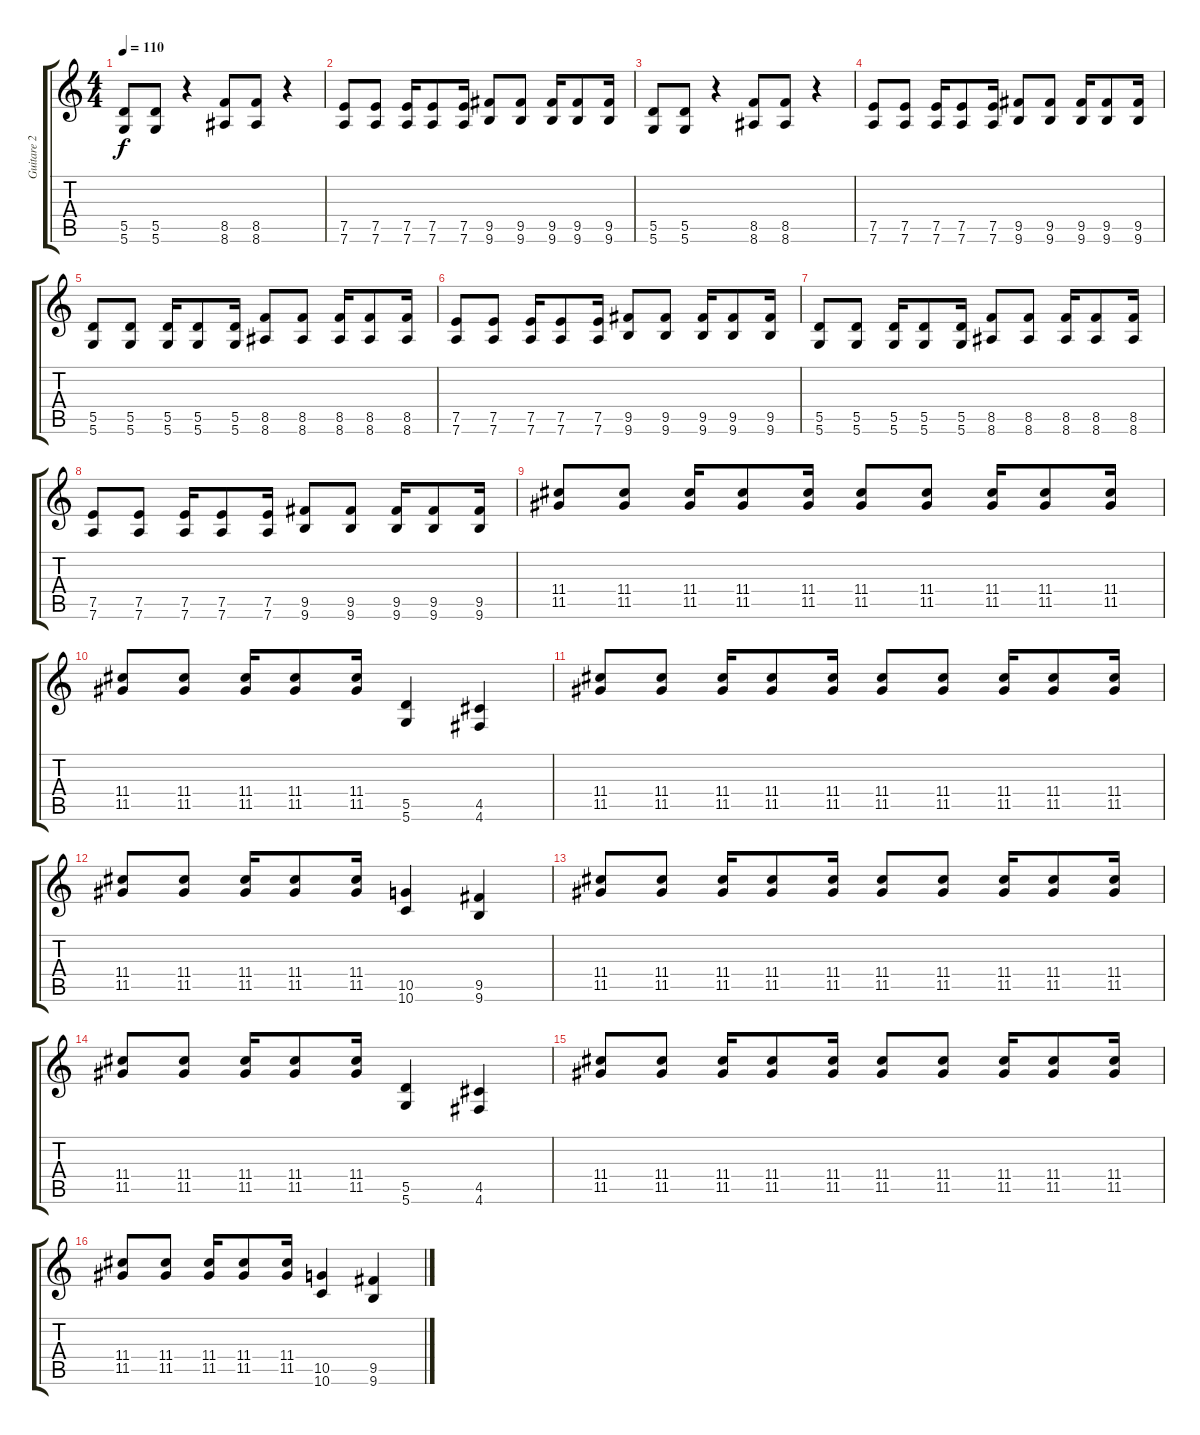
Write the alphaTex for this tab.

\track ("Guitare 2" "Guitare 2") {instrument distortionguitar}
\staff {score tabs}
\tuning (E4 B3 G3 D3 A2 D2) {hide}
\ts (4 4)
\tempo 110
\clef g2
\ks c
(5.5 5.6).8{dy f} (5.5 5.6).8 r.4 (8.5 8.6).8 (8.5 8.6).8 r.4 |
(7.5 7.6).8 (7.5 7.6).8 (7.5 7.6).16 (7.5 7.6).8 (7.5 7.6).16 (9.5 9.6).8 (9.5 9.6).8 (9.5 9.6).16 (9.5 9.6).8 (9.5 9.6).16 |
(5.5 5.6).8 (5.5 5.6).8 r.4 (8.5 8.6).8 (8.5 8.6).8 r.4 |
(7.5 7.6).8 (7.5 7.6).8 (7.5 7.6).16 (7.5 7.6).8 (7.5 7.6).16 (9.5 9.6).8 (9.5 9.6).8 (9.5 9.6).16 (9.5 9.6).8 (9.5 9.6).16 |
(5.5 5.6).8 (5.5 5.6).8 (5.5 5.6).16 (5.5 5.6).8 (5.5 5.6).16 (8.5 8.6).8 (8.5 8.6).8 (8.5 8.6).16 (8.5 8.6).8 (8.5 8.6).16 |
(7.5 7.6).8 (7.5 7.6).8 (7.5 7.6).16 (7.5 7.6).8 (7.5 7.6).16 (9.5 9.6).8 (9.5 9.6).8 (9.5 9.6).16 (9.5 9.6).8 (9.5 9.6).16 |
(5.5 5.6).8 (5.5 5.6).8 (5.5 5.6).16 (5.5 5.6).8 (5.5 5.6).16 (8.5 8.6).8 (8.5 8.6).8 (8.5 8.6).16 (8.5 8.6).8 (8.5 8.6).16 |
(7.5 7.6).8 (7.5 7.6).8 (7.5 7.6).16 (7.5 7.6).8 (7.5 7.6).16 (9.5 9.6).8 (9.5 9.6).8 (9.5 9.6).16 (9.5 9.6).8 (9.5 9.6).16 |
(11.4 11.5).8 (11.4 11.5).8 (11.4 11.5).16 (11.4 11.5).8 (11.4 11.5).16 (11.4 11.5).8 (11.4 11.5).8 (11.4 11.5).16 (11.4 11.5).8 (11.4 11.5).16 |
(11.4 11.5).8 (11.4 11.5).8 (11.4 11.5).16 (11.4 11.5).8 (11.4 11.5).16 (5.5 5.6).4 (4.5 4.6).4 |
(11.4 11.5).8 (11.4 11.5).8 (11.4 11.5).16 (11.4 11.5).8 (11.4 11.5).16 (11.4 11.5).8 (11.4 11.5).8 (11.4 11.5).16 (11.4 11.5).8 (11.4 11.5).16 |
(11.4 11.5).8 (11.4 11.5).8 (11.4 11.5).16 (11.4 11.5).8 (11.4 11.5).16 (10.5 10.6).4 (9.5 9.6).4 |
(11.4 11.5).8 (11.4 11.5).8 (11.4 11.5).16 (11.4 11.5).8 (11.4 11.5).16 (11.4 11.5).8 (11.4 11.5).8 (11.4 11.5).16 (11.4 11.5).8 (11.4 11.5).16 |
(11.4 11.5).8 (11.4 11.5).8 (11.4 11.5).16 (11.4 11.5).8 (11.4 11.5).16 (5.5 5.6).4 (4.5 4.6).4 |
(11.4 11.5).8 (11.4 11.5).8 (11.4 11.5).16 (11.4 11.5).8 (11.4 11.5).16 (11.4 11.5).8 (11.4 11.5).8 (11.4 11.5).16 (11.4 11.5).8 (11.4 11.5).16 |
(11.4 11.5).8 (11.4 11.5).8 (11.4 11.5).16 (11.4 11.5).8 (11.4 11.5).16 (10.5 10.6).4 (9.5 9.6).4
